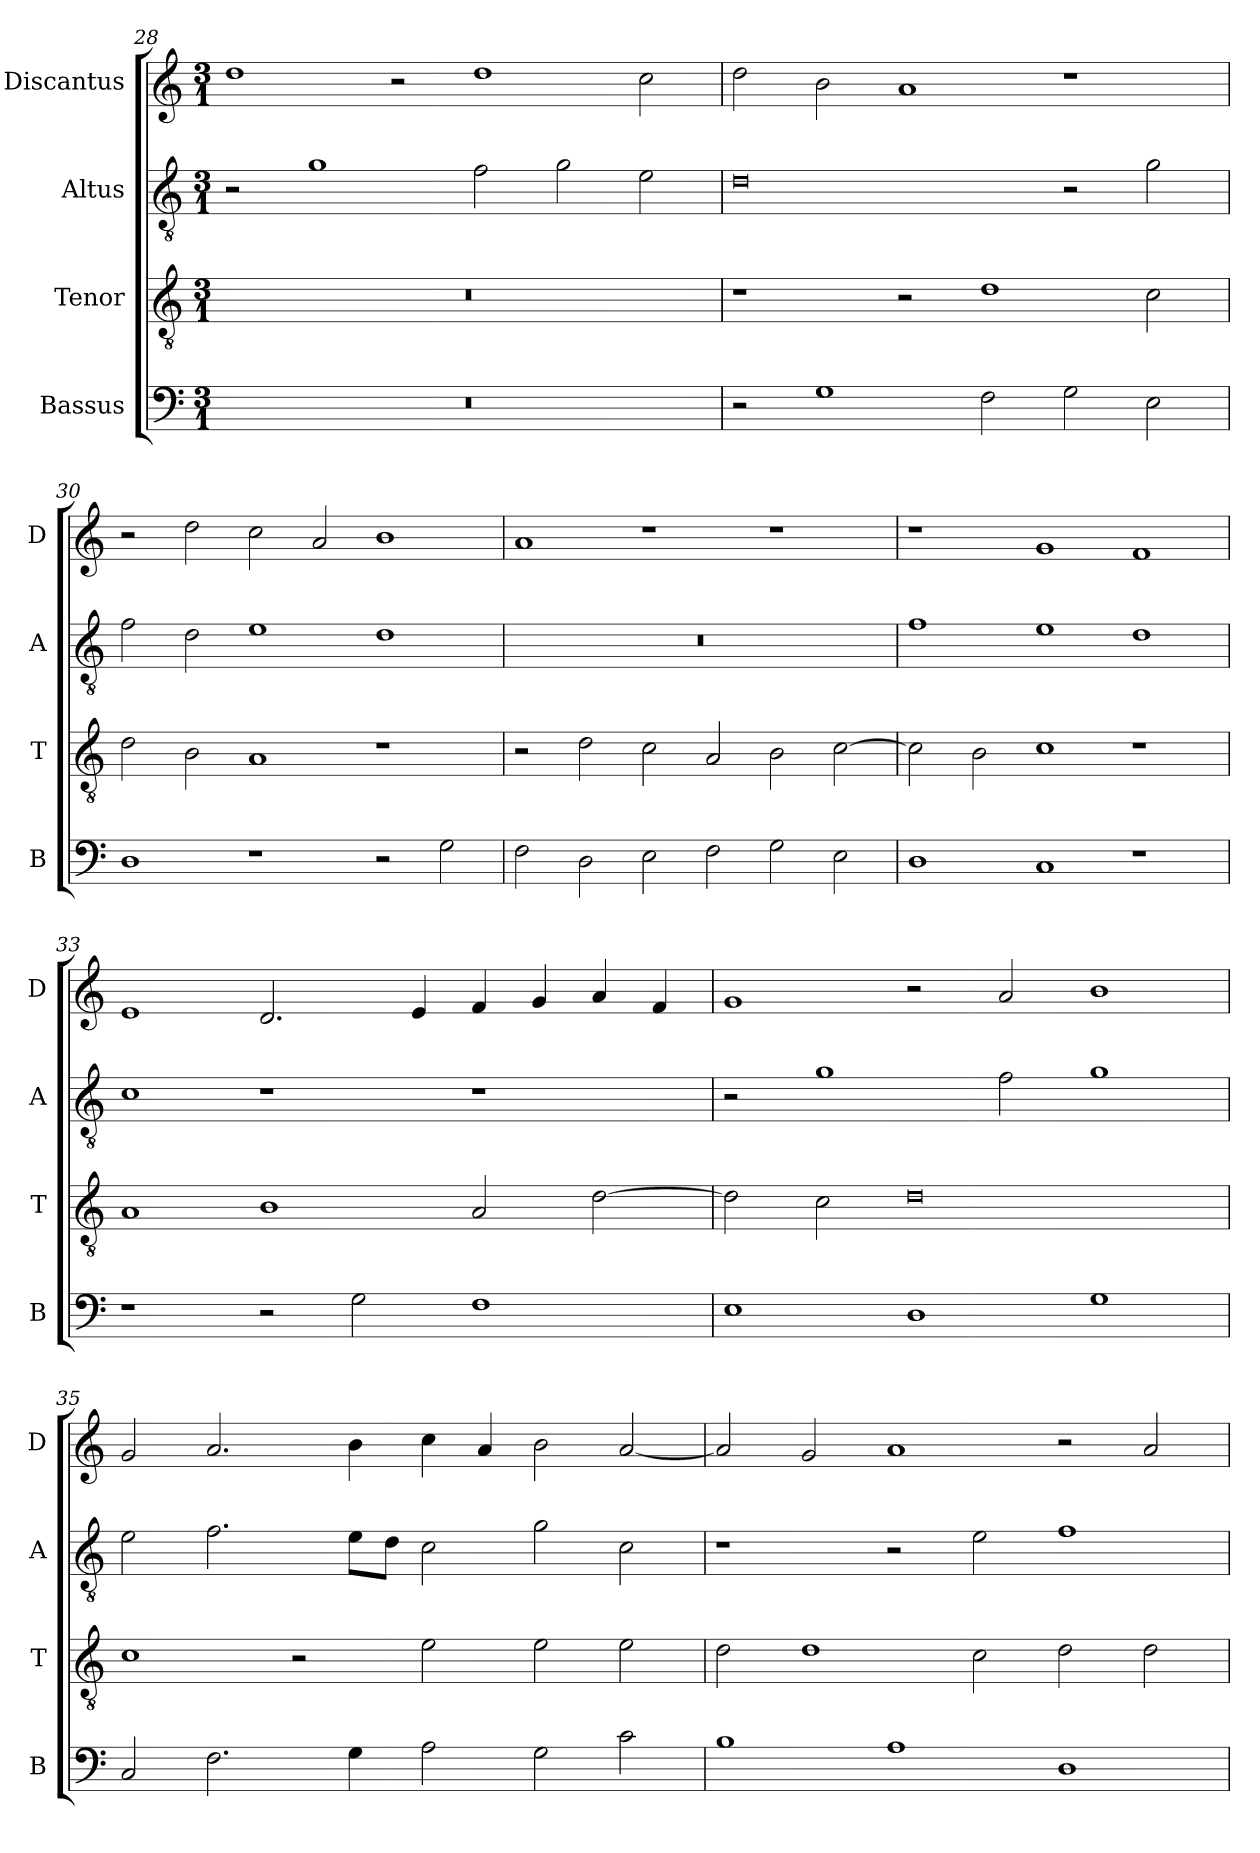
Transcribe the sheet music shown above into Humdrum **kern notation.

**kern	**kern	**kern	**kern
*part4	*part3	*part2	*part1
*staff4	*staff3	*staff2	*staff1
*I"Bassus	*I"Tenor	*I"Altus	*I"Discantus
*I'B	*I'T	*I'A	*I'D
*clefF4	*clefGv2	*clefGv2	*clefG2
*k[]	*k[]	*k[]	*k[]
*M3/1	*M3/1	*M3/1	*M3/1
=28	=28	=28	=28
0.r	0.r	2r	1dd
.	.	1g	.
.	.	.	2r
.	.	2f\	1dd
.	.	2g\	.
.	.	2e\	2cc\
=29	=29	=29	=29
2r	1r	0d	2dd\
1G	.	.	2b\
.	2r	.	1a
2F\	1d	.	.
2G\	.	2r	1r
2E\	2c\	2g\	.
=30	=30	=30	=30
1D	2d\	2f\	2r
.	2B\	2d\	2dd\
1r	1A	1e	2cc\
.	.	.	2a/
2r	1r	1d	1b
2G\	.	.	.
=31	=31	=31	=31
2F\	2r	0.r	1a
2D\	2d\	.	.
2E\	2c\	.	1r
2F\	2A/	.	.
2G\	2B\	.	1r
2E\	[2c\	.	.
=32	=32	=32	=32
1D	2c\]	1f	1r
.	2B\	.	.
1C	1c	1e	1g
1r	1r	1d	1f
=33	=33	=33	=33
1r	1A	1c	1e
2r	1B	1r	2.d/
2G\	.	.	.
.	.	.	4e/
1F	2A/	1r	4f/
.	.	.	4g/
.	[2d\	.	4a/
.	.	.	4f/
=34	=34	=34	=34
1E	2d\]	2r	1g
.	2c\	1g	.
1D	0d	.	2r
.	.	2f\	2a/
1G	.	1g	1b
=35	=35	=35	=35
2C/	1c	2e\	2g/
2.F\	.	2.f\	2.a/
.	2r	.	.
4G\	.	8e\L	4b\
.	.	8d\J	.
2A\	2e\	2c\	4cc\
.	.	.	4a/
2G\	2e\	2g\	2b\
2c\	2e\	2c\	[2a/
=36	=36	=36	=36
1B	2d\	1r	2a/]
.	1d	.	2g/
1A	.	2r	1a
.	2c\	2e\	.
1D	2d\	1f	2r
.	2d\	.	2a/
=	=	=	=
*-	*-	*-	*-
